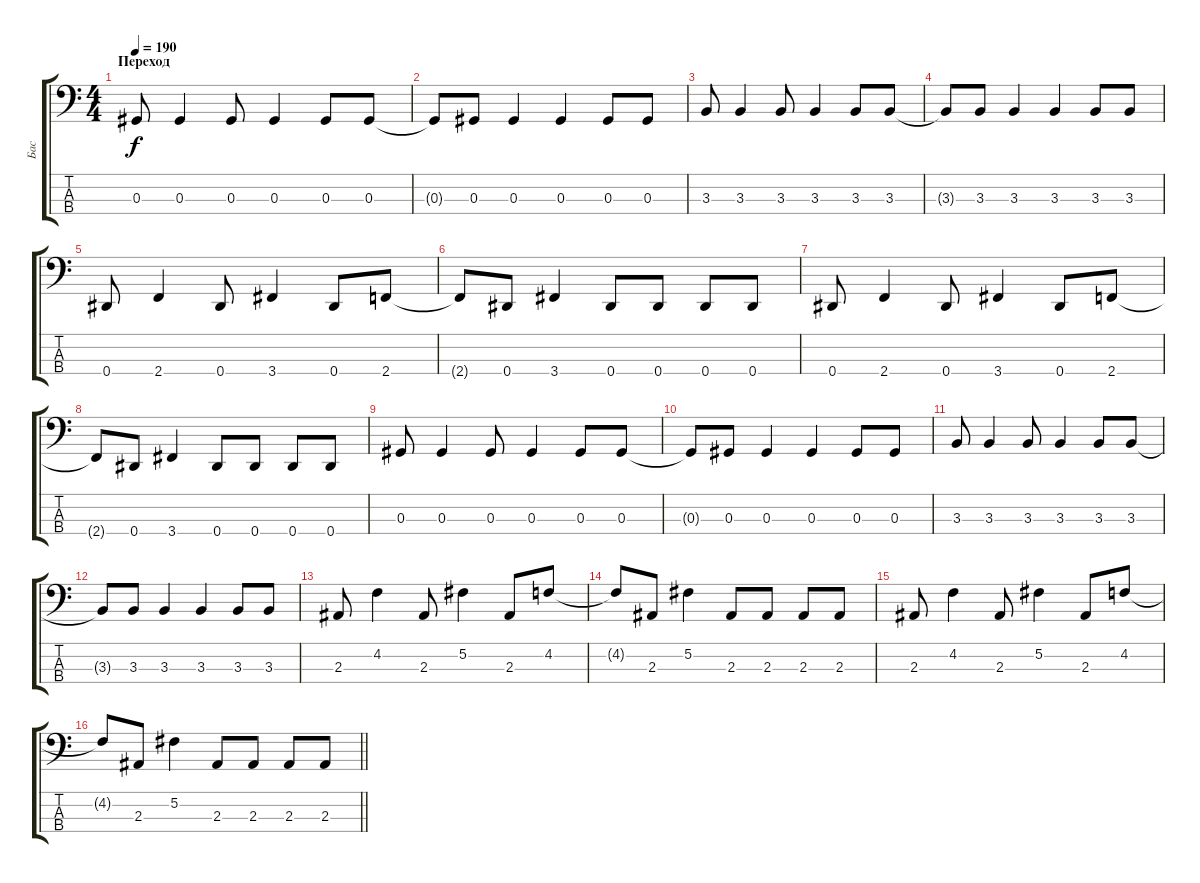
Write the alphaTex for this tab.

\track ("Бас" "Бас") {instrument electricbassfinger}
\staff {score tabs}
\tuning (Gb2 Db2 Ab1 Eb1) {hide}
\ts (4 4)
\section ("" "Переход")
\tempo 190
\clef f4
\ks c
0.3.8{dy f} 0.3.4 0.3.8 0.3.4 0.3.8 0.3.8 |
0.3{t}.8 0.3.8 0.3.4 0.3.4 0.3.8 0.3.8 |
3.3.8 3.3.4 3.3.8 3.3.4 3.3.8 3.3.8 |
3.3{t}.8 3.3.8 3.3.4 3.3.4 3.3.8 3.3.8 |
0.4.8 2.4.4 0.4.8 3.4.4 0.4.8 2.4.8 |
2.4{t}.8 0.4.8 3.4.4 0.4.8 0.4.8 0.4.8 0.4.8 |
0.4.8 2.4.4 0.4.8 3.4.4 0.4.8 2.4.8 |
2.4{t}.8 0.4.8 3.4.4 0.4.8 0.4.8 0.4.8 0.4.8 |
0.3.8 0.3.4 0.3.8 0.3.4 0.3.8 0.3.8 |
0.3{t}.8 0.3.8 0.3.4 0.3.4 0.3.8 0.3.8 |
3.3.8 3.3.4 3.3.8 3.3.4 3.3.8 3.3.8 |
3.3{t}.8 3.3.8 3.3.4 3.3.4 3.3.8 3.3.8 |
2.3.8 4.2.4 2.3.8 5.2.4 2.3.8 4.2.8 |
4.2{t}.8 2.3.8 5.2.4 2.3.8 2.3.8 2.3.8 2.3.8 |
2.3.8 4.2.4 2.3.8 5.2.4 2.3.8 4.2.8 |
\barLineRight lightlight
4.2{t}.8 2.3.8 5.2.4 2.3.8 2.3.8 2.3.8 2.3.8
